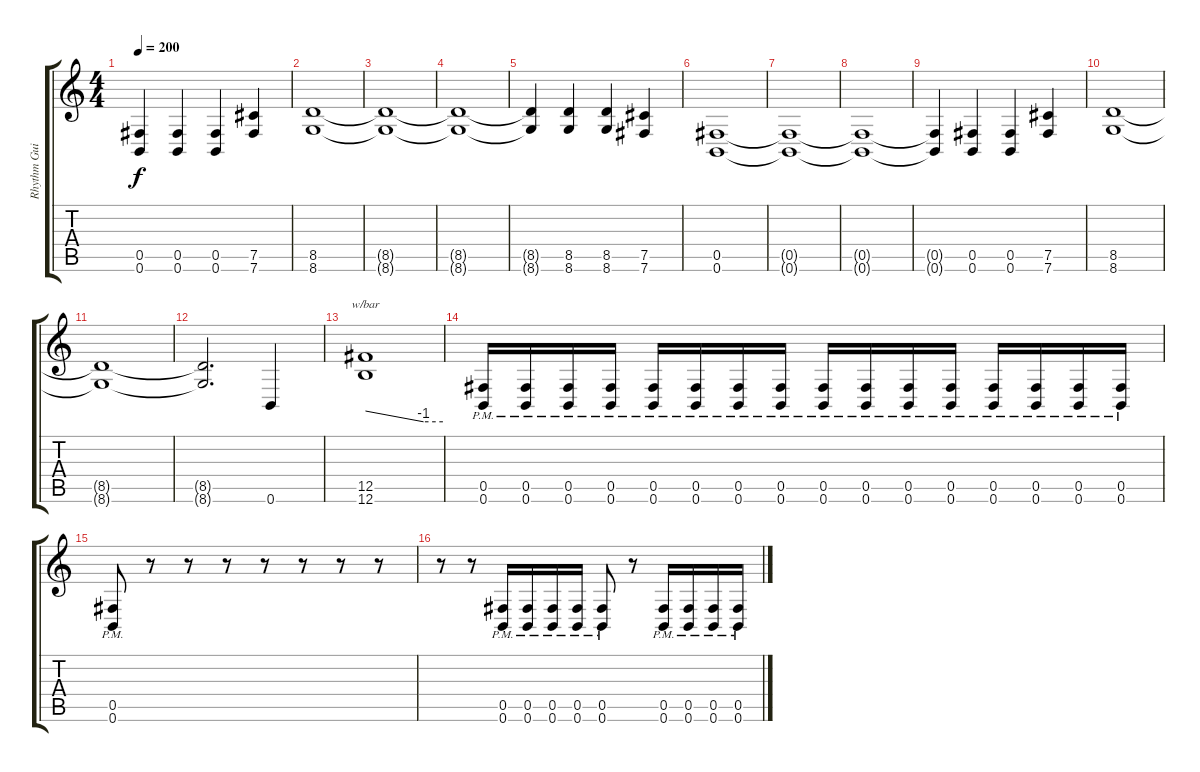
\track ("Rhythm Guitar" "Rhythm Gui") {instrument distortionguitar}
\staff {score tabs}
\tuning (Db4 Ab3 E3 B2 Gb2 B1) {hide}
\ts (4 4)
\tempo 200
\clef g2
\ks c
(0.5{t} 0.6{t}).4{dy f} (0.5 0.6).4 (0.5 0.6).4 (7.5 7.6).4 |
(8.5 8.6).1 |
(8.5{t} 8.6{t}).1 |
(8.5{t} 8.6{t}).1 |
(8.5{t} 8.6{t}).4 (8.5 8.6).4 (8.5 8.6).4 (7.5 7.6).4 |
(0.5 0.6).1 |
(0.5{t} 0.6{t}).1 |
(0.5{t} 0.6{t}).1 |
(0.5{t} 0.6{t}).4 (0.5 0.6).4 (0.5 0.6).4 (7.5 7.6).4 |
(8.5 8.6).1 |
(8.5{t} 8.6{t}).1 |
(8.5{t} 8.6{t}).2{d} 0.6.4 |
(12.5 12.6).1{tbe (custom default 0 0 45 -4 60 -4)} |
(0.5{pm} 0.6{pm}).16 (0.5{pm} 0.6{pm}).16 (0.5{pm} 0.6{pm}).16 (0.5{pm} 0.6{pm}).16 (0.5{pm} 0.6{pm}).16 (0.5{pm} 0.6{pm}).16 (0.5{pm} 0.6{pm}).16 (0.5{pm} 0.6{pm}).16 (0.5{pm} 0.6{pm}).16 (0.5{pm} 0.6{pm}).16 (0.5{pm} 0.6{pm}).16 (0.5{pm} 0.6{pm}).16 (0.5{pm} 0.6{pm}).16 (0.5{pm} 0.6{pm}).16 (0.5{pm} 0.6{pm}).16 (0.5{pm} 0.6{pm}).16 |
(0.5{pm} 0.6{pm}).8 r.8 r.8 r.8 r.8 r.8 r.8 r.8 |
r.8 r.8 (0.5{pm} 0.6{pm}).16 (0.5{pm} 0.6{pm}).16 (0.5{pm} 0.6{pm}).16 (0.5{pm} 0.6{pm}).16 (0.5{pm} 0.6{pm}).8 r.8 (0.5{pm} 0.6{pm}).16 (0.5{pm} 0.6{pm}).16 (0.5{pm} 0.6{pm}).16 (0.5{pm} 0.6{pm}).16
